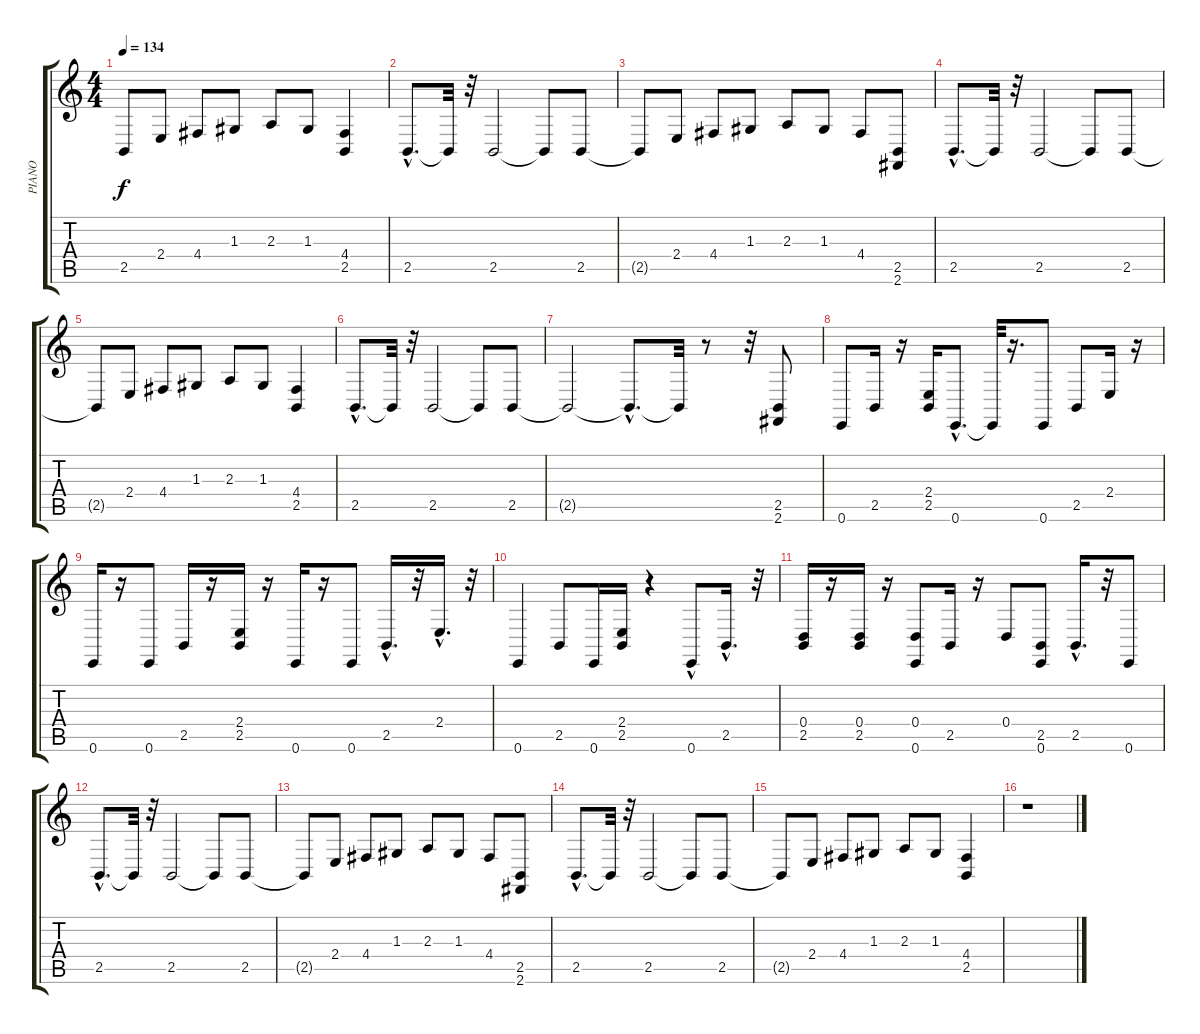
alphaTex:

\track ("PIANO" "PIANO") {instrument acousticgrandpiano}
\staff {score tabs}
\tuning (E4 B3 G3 D3 A2 E2) {hide}
\ts (4 4)
\tempo 134
\clef g2
\ks c
2.5{t}.8{dy f} 2.4.8 4.4.8 1.3.8 2.3.8 1.3.8 (4.4 2.5).4 |
2.5{hac}.8{d} 2.5{t}.32 r.32 2.5.2 2.5{t}.8 2.5.8 |
2.5{t}.8 2.4.8 4.4.8 1.3.8 2.3.8 1.3.8 4.4.8 (2.5 2.6).8 |
2.5{hac}.8{d} 2.5{t}.32 r.32 2.5.2 2.5{t}.8 2.5.8 |
2.5{t}.8 2.4.8 4.4.8 1.3.8 2.3.8 1.3.8 (4.4 2.5).4 |
2.5{hac}.8{d} 2.5{t}.32 r.32 2.5.2 2.5{t}.8 2.5.8 |
2.5{t}.2 2.5{hac t}.8{d} 2.5{t}.32 r.8 r.32 (2.5 2.6).8 |
0.6.8 2.5.16 r.16 (2.4 2.5).16 0.6{hac}.8{d} 0.6{t}.32 r.16{d} 0.6.8 2.5.8 2.4.16 r.16 |
0.6.16 r.16 0.6.8 2.5.16 r.16 (2.4 2.5).16 r.16 0.6.16 r.16 0.6.8 2.5{hac}.16{d} r.32 2.4{hac}.16{d} r.32 |
0.6.4 2.5.8 0.6.16 (2.4 2.5).16 r.4 0.6{hac}.8 2.5{hac}.16{d} r.32 |
(0.4 2.5).16 r.16 (0.4 2.5).16 r.16 (0.4 0.6).8 2.5.16 r.16 0.4.8 (2.5 0.6).8 2.5{hac}.16{d} r.32 0.6.8 |
2.5{hac}.8{d} 2.5{t}.32 r.32 2.5.2 2.5{t}.8 2.5.8 |
2.5{t}.8 2.4.8 4.4.8 1.3.8 2.3.8 1.3.8 4.4.8 (2.5 2.6).8 |
2.5{hac}.8{d} 2.5{t}.32 r.32 2.5.2 2.5{t}.8 2.5.8 |
2.5{t}.8 2.4.8 4.4.8 1.3.8 2.3.8 1.3.8 (4.4 2.5).4 |
r.1
